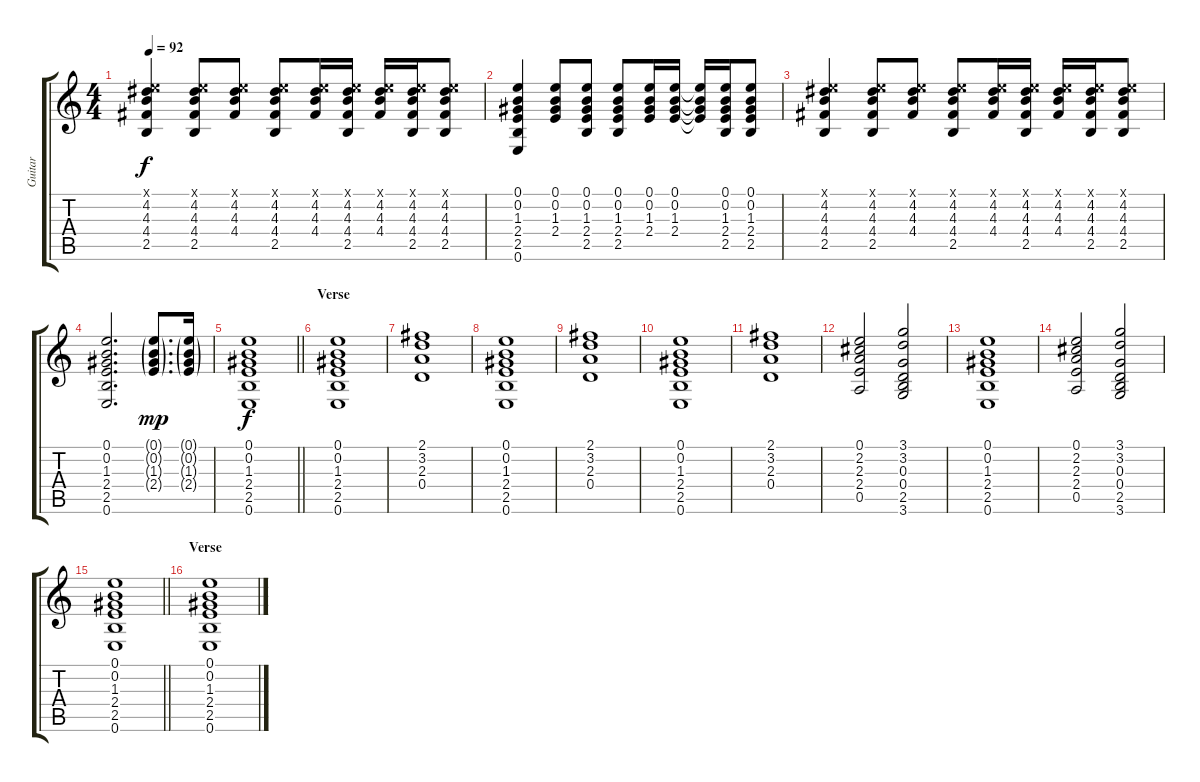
\track ("Guitar" "Guitar") {instrument acousticguitarsteel}
\staff {score tabs}
\tuning (E4 B3 G3 D3 A2 E2) {hide}
\ts (4 4)
\tempo 92
\clef g2
\ks c
(0.1{x} 4.2 4.3 4.4 2.5).4{dy f} (0.1{x} 4.2 4.3 4.4 2.5).8 (0.1{x} 4.2 4.3 4.4).8 (0.1{x} 4.2 4.3 4.4 2.5).8 (0.1{x} 4.2 4.3 4.4).16 (0.1{x} 4.2 4.3 4.4 2.5).16 (0.1{x} 4.2 4.3 4.4).16 (0.1{x} 4.2 4.3 4.4 2.5).16 (0.1{x} 4.2 4.3 4.4 2.5).8 |
(0.1 0.2 1.3 2.4 2.5 0.6).4 (0.1 0.2 1.3 2.4).8 (0.1 0.2 1.3 2.4 2.5).8 (0.1 0.2 1.3 2.4 2.5).8 (0.1 0.2 1.3 2.4).16 (0.1 0.2 1.3 2.4).16 (0.1{t} 0.2{t} 1.3{t} 2.4{t}).16 (0.1 0.2 1.3 2.4 2.5).16 (0.1 0.2 1.3 2.4 2.5).8 |
(0.1{x} 4.2 4.3 4.4 2.5).4 (0.1{x} 4.2 4.3 4.4 2.5).8 (0.1{x} 4.2 4.3 4.4).8 (0.1{x} 4.2 4.3 4.4 2.5).8 (0.1{x} 4.2 4.3 4.4).16 (0.1{x} 4.2 4.3 4.4 2.5).16 (0.1{x} 4.2 4.3 4.4).16 (0.1{x} 4.2 4.3 4.4 2.5).16 (0.1{x} 4.2 4.3 4.4 2.5).8 |
(0.1 0.2 1.3 2.4 2.5 0.6).2{d} (0.1{g} 0.2{g} 1.3{g} 2.4{g}).8{d dy mp} (0.1{g} 0.2{g} 1.3{g} 2.4{g}).16 |
\barLineRight lightlight
(0.1 0.2 1.3 2.4 2.5 0.6).1{dy f} |
\section ("" "Verse")
(0.1 0.2 1.3 2.4 2.5 0.6).1 |
(2.1 3.2 2.3 0.4).1 |
(0.1 0.2 1.3 2.4 2.5 0.6).1 |
(2.1 3.2 2.3 0.4).1 |
(0.1 0.2 1.3 2.4 2.5 0.6).1 |
(2.1 3.2 2.3 0.4).1 |
(0.1 2.2 2.3 2.4 0.5).2 (3.1 3.2 0.3 0.4 2.5 3.6).2 |
(0.1 0.2 1.3 2.4 2.5 0.6).1 |
(0.1 2.2 2.3 2.4 0.5).2 (3.1 3.2 0.3 0.4 2.5 3.6).2 |
\barLineRight lightlight
(0.1 0.2 1.3 2.4 2.5 0.6).1 |
\section ("" "Verse")
(0.1 0.2 1.3 2.4 2.5 0.6).1
